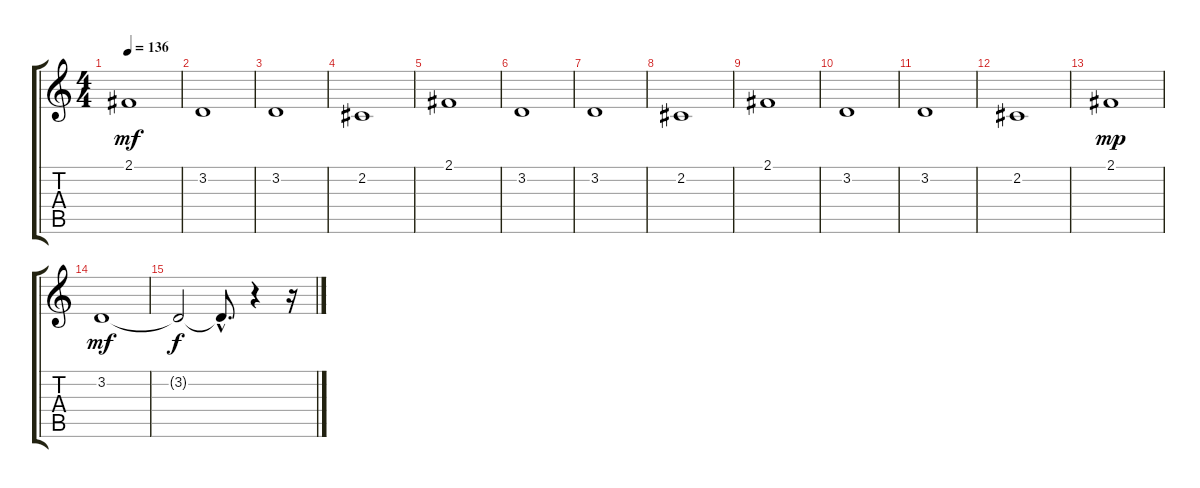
\track "" {instrument choiraahs}
\staff {score tabs}
\tuning (E4 B3 G3 D3 A2 E2) {hide}
\ts (4 4)
\tempo 136
\clef g2
\ks c
2.1.1{dy mf} |
3.2.1 |
3.2.1 |
2.2.1 |
2.1.1 |
3.2.1 |
3.2.1 |
2.2.1 |
2.1.1 |
3.2.1 |
3.2.1 |
2.2.1 |
2.1.1{dy mp} |
3.2.1{dy mf} |
3.2{t}.2{dy f} 3.2{hac t}.8{d} r.4 r.16
